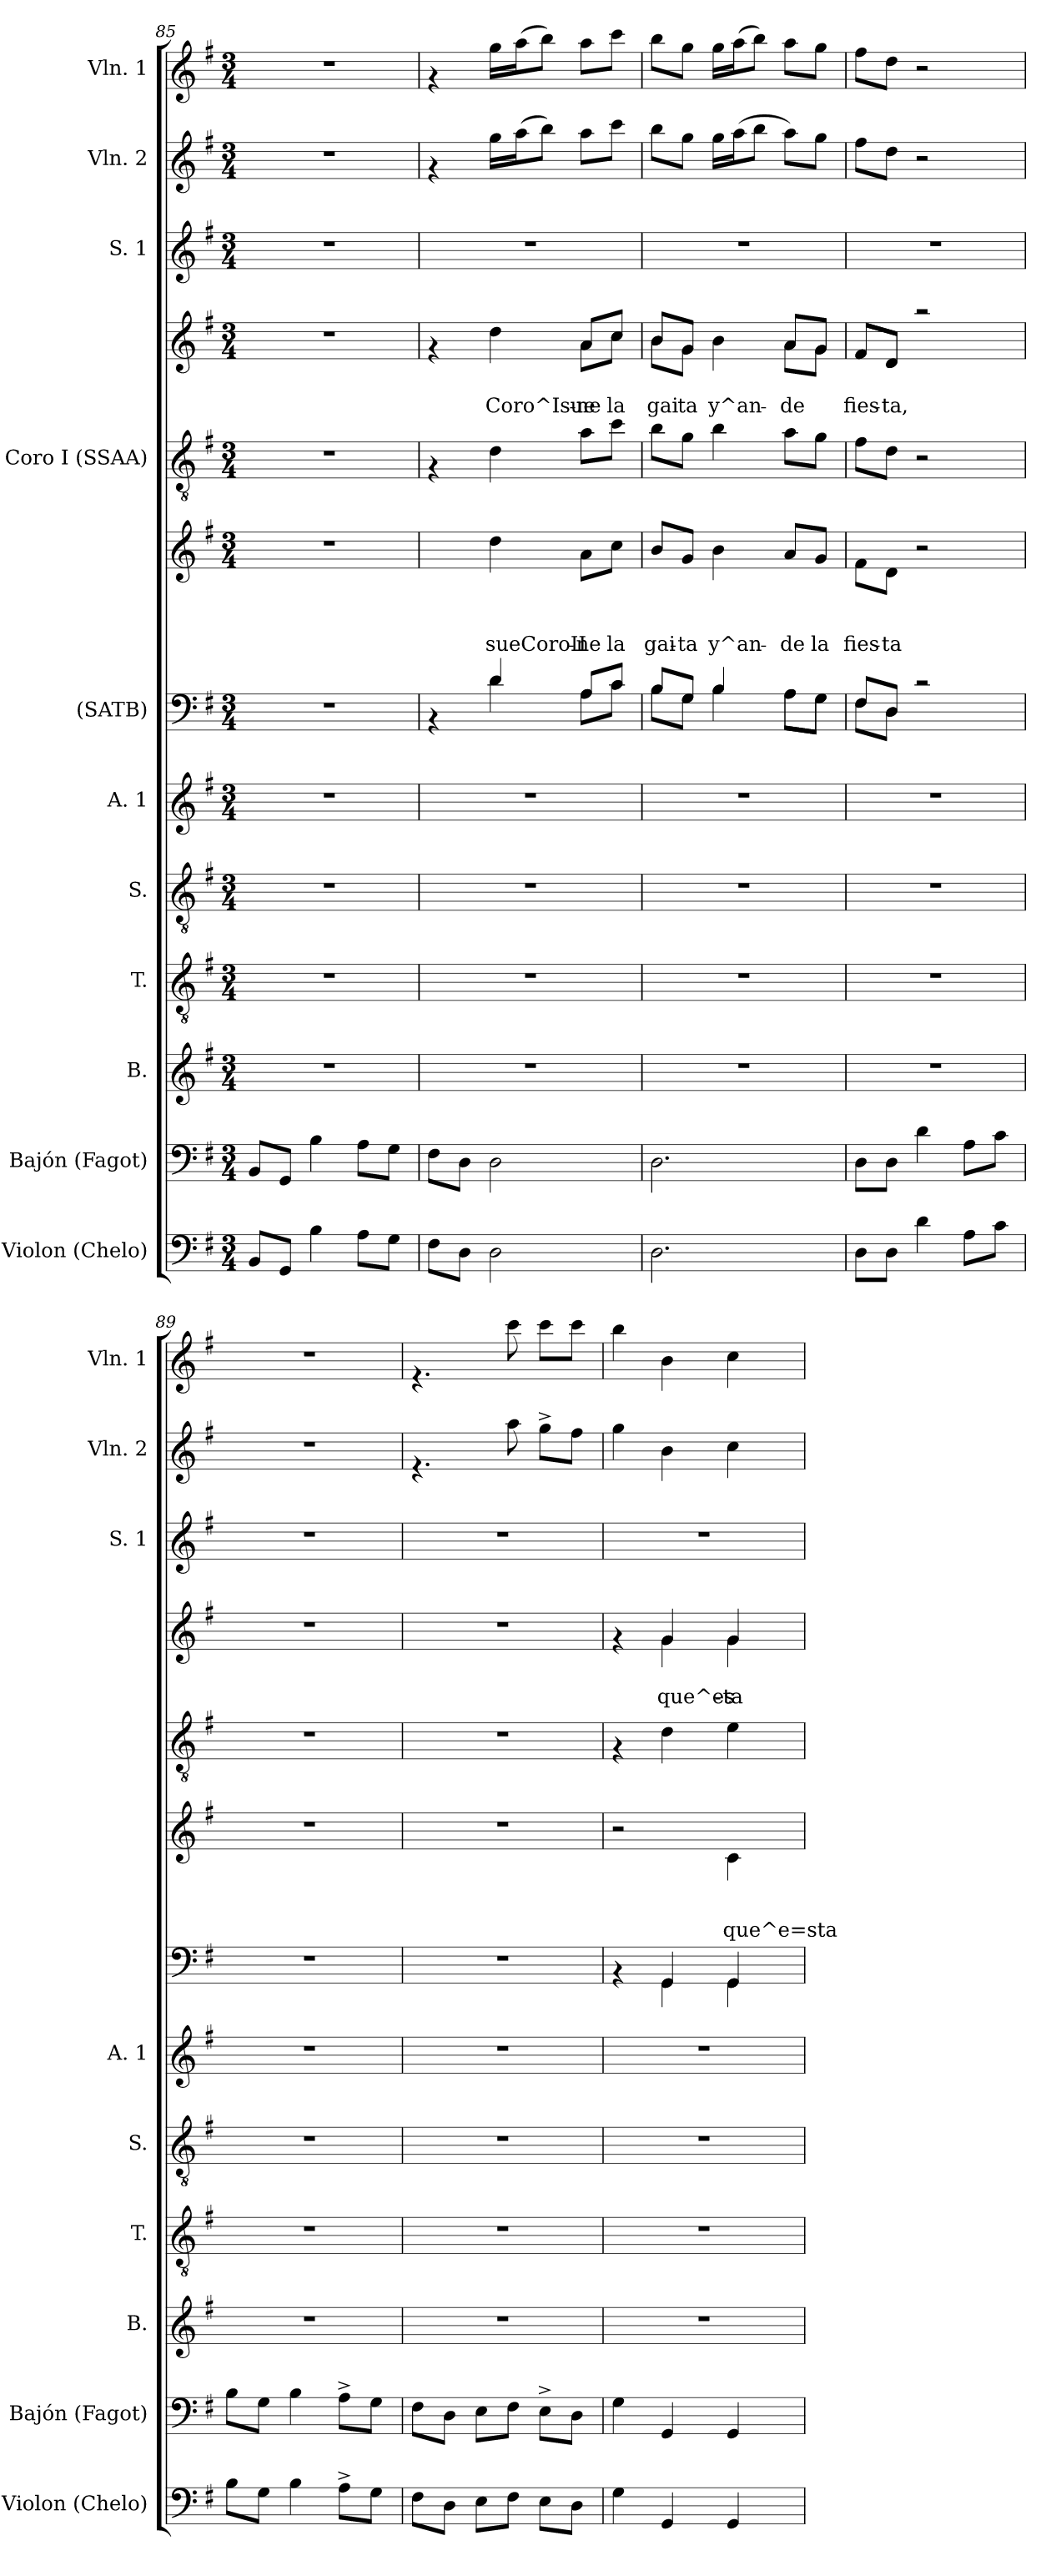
**kern	**kern	**kern	**kern	**kern	**kern	**kern	**kern	**text	**text	**text	**kern	**kern	**text	**text	**kern	**kern	**kern
*part11	*part10	*part9	*part8	*part7	*part6	*part5	*part5	*part5	*part5	*part5	*part4	*part4	*part4	*part4	*part3	*part2	*part1
*staff13	*staff12	*staff11	*staff10	*staff9	*staff8	*staff7	*staff6	*staff6	*staff6	*staff6	*staff5	*staff4	*staff4	*staff4	*staff3	*staff2	*staff1
*I"Violon (Chelo)	*I"Bajón (Fagot)	*I"B.	*I"T.	*I"S.	*I"A. 1	*I"(SATB)	*	*	*	*	*I"Coro I (SSAA)	*	*	*	*I"S. 1	*I"Vln. 2	*I"Vln. 1
*I'Violon (Chelo)	*I'Bajón (Fagot)	*I'B.	*I'T.	*I'S.	*I'A. 1	*	*	*	*	*	*	*	*	*	*I'S. 1	*I'Vln. 2	*I'Vln. 1
*clefF4	*clefF4	*clefG2	*clefGv2	*clefGv2	*clefG2	*clefF4	*clefG2	*	*	*	*clefGv2	*clefG2	*	*	*clefG2	*clefG2	*clefG2
*k[f#]	*k[f#]	*k[f#]	*k[f#]	*k[f#]	*k[f#]	*k[f#]	*k[f#]	*	*	*	*k[f#]	*k[f#]	*	*	*k[f#]	*k[f#]	*k[f#]
*G:	*G:	*G:	*G:	*G:	*G:	*G:	*G:	*	*	*	*G:	*G:	*	*	*G:	*G:	*G:
*M3/4	*M3/4	*M3/4	*M3/4	*M3/4	*M3/4	*M3/4	*M3/4	*	*	*	*M3/4	*M3/4	*	*	*M3/4	*M3/4	*M3/4
=85	=85	=85	=85	=85	=85	=85	=85	=85	=85	=85	=85	=85	=85	=85	=85	=85	=85
8BB/L	8BB/L	2.r	2.r	2.r	2.r	2.r	2.r	.	.	.	2.r	2.r	.	.	2.r	2.r	2.r
8GG/J	8GG/J	.	.	.	.	.	.	.	.	.	.	.	.	.	.	.	.
4B\	4B\	.	.	.	.	.	.	.	.	.	.	.	.	.	.	.	.
8A\L	8A\L	.	.	.	.	.	.	.	.	.	.	.	.	.	.	.	.
8G\J	8G\J	.	.	.	.	.	.	.	.	.	.	.	.	.	.	.	.
=86	=86	=86	=86	=86	=86	=86	=86	=86	=86	=86	=86	=86	=86	=86	=86	=86	=86
*	*	*	*	*	*	*^	*	*	*	*	*	*^	*	*	*	*	*
8F#\L	8F#\L	2.r	2.r	2.r	2.r	4rAA	4ryy	4ryy	.	.	.	4rF	4rf	2ryy	.	.	2.r	4rf	4rf
8D\J	8D\J	.	.	.	.	.	.	.	.	.	.	.	.	.	.	.	.	.	.
!	!	!	!	!	!	!	!	!	!	!	!LO:LY:b:rj	!	!	!	!	!LO:LY:b	!	!	!
2D\	2D\	.	.	.	.	4d\	4d/	4dd\	.	.	-sueCoroII-	4d\	4dd\	.	.	Coro^Isue-	.	16gg\LL	16gg\LL
.	.	.	.	.	.	.	.	.	.	.	.	.	.	.	.	.	.	(>16aa\J	(>16aa\J
.	.	.	.	.	.	.	.	.	.	.	.	.	.	.	.	.	.	8bb\J)	8bb\J)
!	!	!	!	!	!	!	!	!	!	!	!LO:LY:b:rj	!	!	!	!	!LO:LY:b	!	!	!
.	.	.	.	.	.	8A/L	8A\L	8a\L	.	.	-ne	8a\L	8a\L	8a/L	.	-ne	.	8aa\L	8aa\L
!	!	!	!	!	!	!	!	!	!	!	!LO:LY:b:rj	!	!	!	!	!LO:LY:b	!	!	!
.	.	.	.	.	.	8c/J	8c\J	8cc\J	.	.	la	8cc\J	8cc\J	8cc/J	.	la	.	8ccc\J	8ccc\J
=87	=87	=87	=87	=87	=87	=87	=87	=87	=87	=87	=87	=87	=87	=87	=87	=87	=87	=87	=87
!	!	!	!	!	!	!	!	!	!	!	!LO:LY:b:rj	!	!	!	!	!LO:LY:b	!	!	!
2.D\	2.D\	2.r	2.r	2.r	2.r	8B/L	8B\L	8b/L	.	.	gai-	8b\L	8b\L	8b/L	.	-gai	2.r	8bb\L	8bb\L
!	!	!	!	!	!	!	!	!	!	!	!LO:LY:b:rj	!	!	!	!	!LO:LY:b	!	!	!
.	.	.	.	.	.	8G/J	8G\J	8g/J	.	.	-ta	8g\J	8g\J	8g/J	.	ta	.	8gg\J	8gg\J
!	!	!	!	!	!	!	!	!	!	!	!LO:LY:b:rj	!	!	!	!	!LO:LY:b	!	!	!
.	.	.	.	.	.	4B\	4B/	4b\	.	.	y^an-	4b\	4b\	4ryy	.	y^an-	.	16gg\LL	16gg\LL
.	.	.	.	.	.	.	.	.	.	.	.	.	.	.	.	.	.	(>16aa\J	(>16aa\J
.	.	.	.	.	.	.	.	.	.	.	.	.	.	.	.	.	.	8bb\J	8bb\J)
!	!	!	!	!	!	!	!	!	!	!	!LO:LY:b:rj	!	!	!	!	!LO:LY:b	!	!	!
.	.	.	.	.	.	8A\L	8A\L	8a/L	.	.	-de	8a\L	8a/L	8a\L	.	de	.	8aa\L)	8aa\L
!	!	!	!	!	!	!	!	!	!	!	!LO:LY:b:rj	!	!	!	!	!	!	!	!
.	.	.	.	.	.	8G\J	8G\J	8g/J	.	.	la	8g\J	8g/J	8g\J	.	.	.	8gg\J	8gg\J
!!LO:PB:g=z
=88	=88	=88	=88	=88	=88	=88	=88	=88	=88	=88	=88	=88	=88	=88	=88	=88	=88	=88	=88
!	!	!	!	!	!	!	!	!	!	!	!LO:LY:b:rj	!	!	!	!	!LO:LY:b	!	!	!
8D\L	8D\L	2.r	2.r	2.r	2.r	8F#/L	8F#\L	8f#\L	.	.	fies-	8f#\L	8f#/L	8f#/L	.	fies-	2.r	8ff#\L	8ff#\L
!	!	!	!	!	!	!	!	!	!	!	!LO:LY:b:rj	!	!	!	!	!LO:LY:b	!	!	!
8D\J	8D\J	.	.	.	.	8D/J	8D\J	8d\J	.	.	-ta	8d\J	8d/J	8d/J	.	-ta,	.	8dd\J	8dd\J
4d\	4d\	.	.	.	.	2rc	2ryy	2r	.	.	.	2r	2raa	2ryy	.	.	.	2r	2r
8A\L	8A\L	.	.	.	.	.	.	.	.	.	.	.	.	.	.	.	.	.	.
8c\J	8c\J	.	.	.	.	.	.	.	.	.	.	.	.	.	.	.	.	.	.
*	*	*	*	*	*	*v	*v	*	*	*	*	*	*v	*v	*	*	*	*	*
=89	=89	=89	=89	=89	=89	=89	=89	=89	=89	=89	=89	=89	=89	=89	=89	=89	=89
8B\L	8B\L	2.r	2.r	2.r	2.r	2.r	2.r	.	.	.	2.r	2.r	.	.	2.r	2.r	2.r
8G\J	8G\J	.	.	.	.	.	.	.	.	.	.	.	.	.	.	.	.
4B\	4B\	.	.	.	.	.	.	.	.	.	.	.	.	.	.	.	.
8A^>\L	8A^>\L	.	.	.	.	.	.	.	.	.	.	.	.	.	.	.	.
8G\J	8G\J	.	.	.	.	.	.	.	.	.	.	.	.	.	.	.	.
=90	=90	=90	=90	=90	=90	=90	=90	=90	=90	=90	=90	=90	=90	=90	=90	=90	=90
8F#\L	8F#\L	2.r	2.r	2.r	2.r	2.r	2.r	.	.	.	2.r	2.r	.	.	2.r	4.rf	4.rf
8D\J	8D\J	.	.	.	.	.	.	.	.	.	.	.	.	.	.	.	.
8E\L	8E\L	.	.	.	.	.	.	.	.	.	.	.	.	.	.	.	.
8F#\J	8F#\J	.	.	.	.	.	.	.	.	.	.	.	.	.	.	8aa\	8ccc\
8E\L	8E^>\L	.	.	.	.	.	.	.	.	.	.	.	.	.	.	8gg^>\L	8ccc\L
8D\J	8D\J	.	.	.	.	.	.	.	.	.	.	.	.	.	.	8ff#\J	8ccc\J
=91	=91	=91	=91	=91	=91	=91	=91	=91	=91	=91	=91	=91	=91	=91	=91	=91	=91
*	*	*	*	*	*	*^	*	*	*	*	*	*^	*	*	*	*	*
4G\	4G\	2.r	2.r	2.r	2.r	4rAA	4ryy	2r	.	.	.	4rF	4rf	4ryy	.	.	2.r	4gg\	4bb\
!	!	!	!	!	!	!	!	!	!	!	!	!	!	!	!	!LO:LY:b	!	!	!
4GG/	4GG/	.	.	.	.	4GG\	4GG/	.	.	.	.	4d\	4g\	4g/	.	que^es-	.	4b\	4b\
!	!	!	!	!	!	!	!	!	!	!	!LO:LY:b:rj	!	!	!	!	!LO:LY:b	!	!	!
4GG/	4GG/	.	.	.	.	4GG\	4GG/	4c\	.	.	que^e=sta	4e\	4g\	4g/	.	-ta	.	4cc\	4cc\
*	*	*	*	*	*	*v	*v	*	*	*	*	*	*v	*v	*	*	*	*	*
=	=	=	=	=	=	=	=	=	=	=	=	=	=	=	=	=	=
*-	*-	*-	*-	*-	*-	*-	*-	*-	*-	*-	*-	*-	*-	*-	*-	*-	*-
